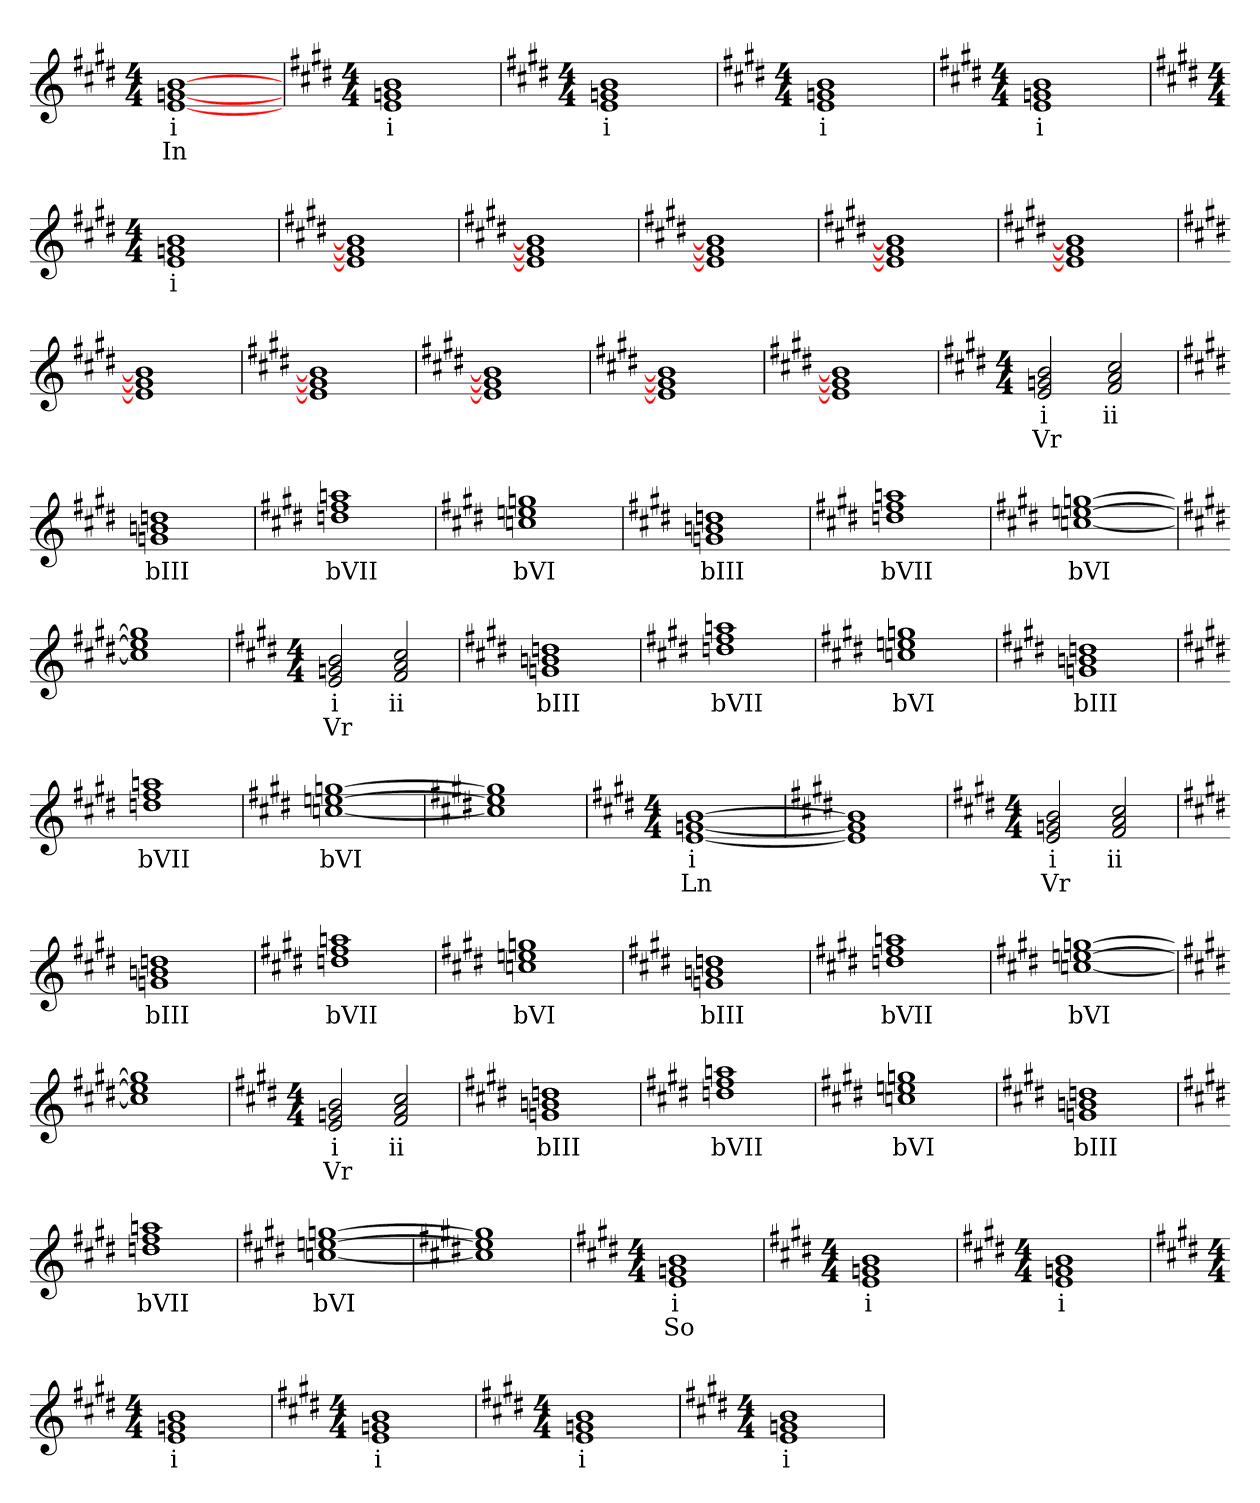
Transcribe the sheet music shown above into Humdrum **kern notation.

**kern	**text	**text
*part1	*part1	*part1
*staff1	*staff1	*staff1
*k[f#c#g#d#]	*	*
*E:	*	*
*M4/4	*	*
=	=	=
[1e [1gn [1b	i	In
=	=	=
*k[f#c#g#d#]	*	*
*E:	*	*
*M4/4	*	*
1e 1gn 1b	i	.
=	=	=
*k[f#c#g#d#]	*	*
*E:	*	*
*M4/4	*	*
1e 1gn 1b	i	.
=	=	=
*k[f#c#g#d#]	*	*
*E:	*	*
*M4/4	*	*
1e 1gn 1b	i	.
=	=	=
*k[f#c#g#d#]	*	*
*E:	*	*
*M4/4	*	*
1e 1gn 1b	i	.
=	=	=
*k[f#c#g#d#]	*	*
*E:	*	*
*M4/4	*	*
1e 1gn 1b	i	.
=	=	=
*k[f#c#g#d#]	*	*
*E:	*	*
1e] 1gn] 1b]	.	.
=	=	=
*k[f#c#g#d#]	*	*
*E:	*	*
1e] 1gn] 1b]	.	.
=	=	=
*k[f#c#g#d#]	*	*
*E:	*	*
1e] 1gn] 1b]	.	.
=	=	=
*k[f#c#g#d#]	*	*
*E:	*	*
1e] 1gn] 1b]	.	.
=	=	=
*k[f#c#g#d#]	*	*
*E:	*	*
1e] 1gn] 1b]	.	.
=	=	=
*k[f#c#g#d#]	*	*
*E:	*	*
1e] 1gn] 1b]	.	.
=	=	=
*k[f#c#g#d#]	*	*
*E:	*	*
1e] 1gn] 1b]	.	.
=	=	=
*k[f#c#g#d#]	*	*
*E:	*	*
1e] 1gn] 1b]	.	.
=	=	=
*k[f#c#g#d#]	*	*
*E:	*	*
1e] 1gn] 1b]	.	.
=	=	=
*k[f#c#g#d#]	*	*
*E:	*	*
1e] 1gn] 1b]	.	.
=	=	=
*k[f#c#g#d#]	*	*
*E:	*	*
*M4/4	*	*
2e 2gn 2b	i	Vr
2f# 2a 2cc#	ii	.
=	=	=
*k[f#c#g#d#]	*	*
*E:	*	*
1gn 1bn 1ddn	bIII	.
=	=	=
*k[f#c#g#d#]	*	*
*E:	*	*
1ddn 1ff# 1aan	bVII	.
=	=	=
*k[f#c#g#d#]	*	*
*E:	*	*
1ccn 1een 1ggn	bVI	.
=	=	=
*k[f#c#g#d#]	*	*
*E:	*	*
1gn 1bn 1ddn	bIII	.
=	=	=
*k[f#c#g#d#]	*	*
*E:	*	*
1ddn 1ff# 1aan	bVII	.
=	=	=
*k[f#c#g#d#]	*	*
*E:	*	*
[1ccn [1een [1ggn	bVI	.
=	=	=
*k[f#c#g#d#]	*	*
*E:	*	*
1ccn] 1een] 1ggn]	.	.
=	=	=
*k[f#c#g#d#]	*	*
*E:	*	*
*M4/4	*	*
2e 2gn 2b	i	Vr
2f# 2a 2cc#	ii	.
=	=	=
*k[f#c#g#d#]	*	*
*E:	*	*
1gn 1bn 1ddn	bIII	.
=	=	=
*k[f#c#g#d#]	*	*
*E:	*	*
1ddn 1ff# 1aan	bVII	.
=	=	=
*k[f#c#g#d#]	*	*
*E:	*	*
1ccn 1een 1ggn	bVI	.
=	=	=
*k[f#c#g#d#]	*	*
*E:	*	*
1gn 1bn 1ddn	bIII	.
=	=	=
*k[f#c#g#d#]	*	*
*E:	*	*
1ddn 1ff# 1aan	bVII	.
=	=	=
*k[f#c#g#d#]	*	*
*E:	*	*
[1ccn [1een [1ggn	bVI	.
=	=	=
*k[f#c#g#d#]	*	*
*E:	*	*
1ccn] 1een] 1ggn]	.	.
=	=	=
*k[f#c#g#d#]	*	*
*E:	*	*
*M4/4	*	*
[1e [1gn [1b	i	Ln
=	=	=
*k[f#c#g#d#]	*	*
*E:	*	*
1e] 1gn] 1b]	.	.
=	=	=
*k[f#c#g#d#]	*	*
*E:	*	*
*M4/4	*	*
2e 2gn 2b	i	Vr
2f# 2a 2cc#	ii	.
=	=	=
*k[f#c#g#d#]	*	*
*E:	*	*
1gn 1bn 1ddn	bIII	.
=	=	=
*k[f#c#g#d#]	*	*
*E:	*	*
1ddn 1ff# 1aan	bVII	.
=	=	=
*k[f#c#g#d#]	*	*
*E:	*	*
1ccn 1een 1ggn	bVI	.
=	=	=
*k[f#c#g#d#]	*	*
*E:	*	*
1gn 1bn 1ddn	bIII	.
=	=	=
*k[f#c#g#d#]	*	*
*E:	*	*
1ddn 1ff# 1aan	bVII	.
=	=	=
*k[f#c#g#d#]	*	*
*E:	*	*
[1ccn [1een [1ggn	bVI	.
=	=	=
*k[f#c#g#d#]	*	*
*E:	*	*
1ccn] 1een] 1ggn]	.	.
=	=	=
*k[f#c#g#d#]	*	*
*E:	*	*
*M4/4	*	*
2e 2gn 2b	i	Vr
2f# 2a 2cc#	ii	.
=	=	=
*k[f#c#g#d#]	*	*
*E:	*	*
1gn 1bn 1ddn	bIII	.
=	=	=
*k[f#c#g#d#]	*	*
*E:	*	*
1ddn 1ff# 1aan	bVII	.
=	=	=
*k[f#c#g#d#]	*	*
*E:	*	*
1ccn 1een 1ggn	bVI	.
=	=	=
*k[f#c#g#d#]	*	*
*E:	*	*
1gn 1bn 1ddn	bIII	.
=	=	=
*k[f#c#g#d#]	*	*
*E:	*	*
1ddn 1ff# 1aan	bVII	.
=	=	=
*k[f#c#g#d#]	*	*
*E:	*	*
[1ccn [1een [1ggn	bVI	.
=	=	=
*k[f#c#g#d#]	*	*
*E:	*	*
1ccn] 1een] 1ggn]	.	.
=	=	=
*k[f#c#g#d#]	*	*
*E:	*	*
*M4/4	*	*
1e 1gn 1b	i	So
=	=	=
*k[f#c#g#d#]	*	*
*E:	*	*
*M4/4	*	*
1e 1gn 1b	i	.
=	=	=
*k[f#c#g#d#]	*	*
*E:	*	*
*M4/4	*	*
1e 1gn 1b	i	.
=	=	=
*k[f#c#g#d#]	*	*
*E:	*	*
*M4/4	*	*
1e 1gn 1b	i	.
=	=	=
*k[f#c#g#d#]	*	*
*E:	*	*
*M4/4	*	*
1e 1gn 1b	i	.
=	=	=
*k[f#c#g#d#]	*	*
*E:	*	*
*M4/4	*	*
1e 1gn 1b	i	.
=	=	=
*k[f#c#g#d#]	*	*
*E:	*	*
*M4/4	*	*
1e 1gn 1b	i	.
=	=	=
*-	*-	*-
